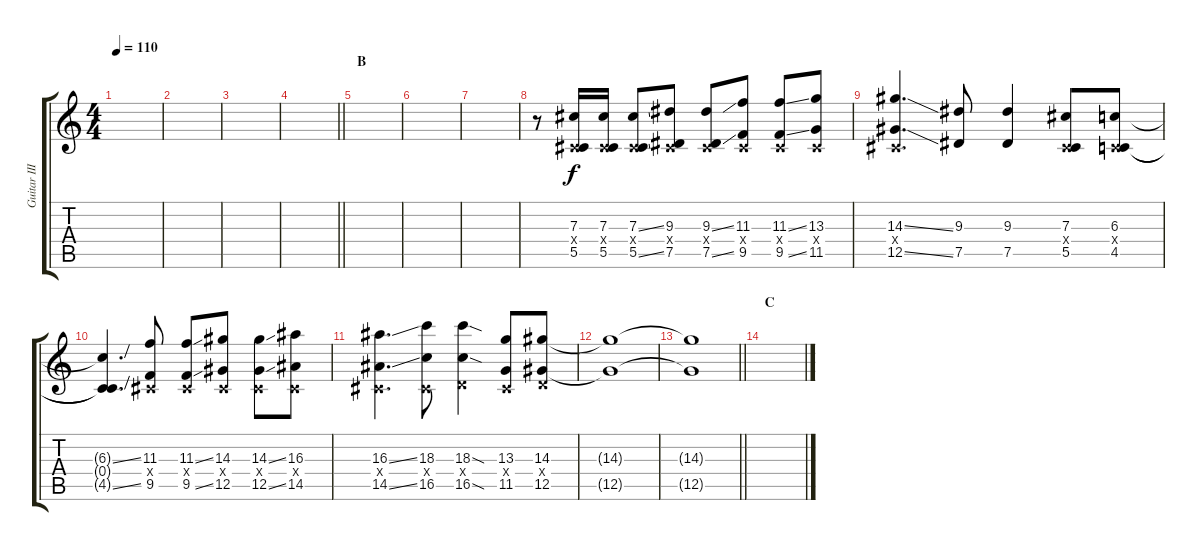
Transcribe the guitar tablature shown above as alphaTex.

\track ("Guitar III" "Guitar III") {instrument distortionguitar}
\staff {score tabs}
\tuning (Eb4 Bb3 Gb3 Db3 Ab2 Eb2) {hide}
\ts (4 4)
\tempo 110
\clef g2
\ks c
|
|
|
\barLineRight lightlight
|
\section ("" "B")
|
|
|
r.8 (7.3 0.4{x} 5.5).16 (7.3 0.4{x} 5.5).16 (7.3{ss} 0.4{x} 5.5{ss}).8 (9.3 0.4{x} 7.5).8 (9.3{ss} 0.4{x} 7.5{ss}).8 (11.3 0.4{x} 9.5).8 (11.3{ss} 0.4{x} 9.5{ss}).8 (13.3 0.4{x} 11.5).8 |
(14.3{ss} 0.4{x} 12.5{ss}).4{d} (9.3 7.5).8 (9.3 7.5).4 (7.3 0.4{x} 5.5).8 (6.3 0.4{x} 4.5).8 |
(6.3{ss t} 0.4{t} 4.5{ss t}).4{d} (11.3 0.4{x} 9.5).8 (11.3{ss} 0.4{x} 9.5{ss}).8 (14.3 0.4{x} 12.5).8 (14.3{ss} 0.4{x} 12.5{ss}).8 (16.3 0.4{x} 14.5).8 |
(16.3{ss} 0.4{x} 14.5{ss}).4{d} (18.3 0.4{x} 16.5).8 (18.3{sod} 1.4{x} 16.5{sod}).4 (13.3 0.4{x} 11.5).8 (14.3 1.4{x} 12.5).8 |
(14.3{t} 12.5{t}).1 |
\barLineRight lightlight
(14.3{t} 12.5{t}).1 |
\section ("" "C")
